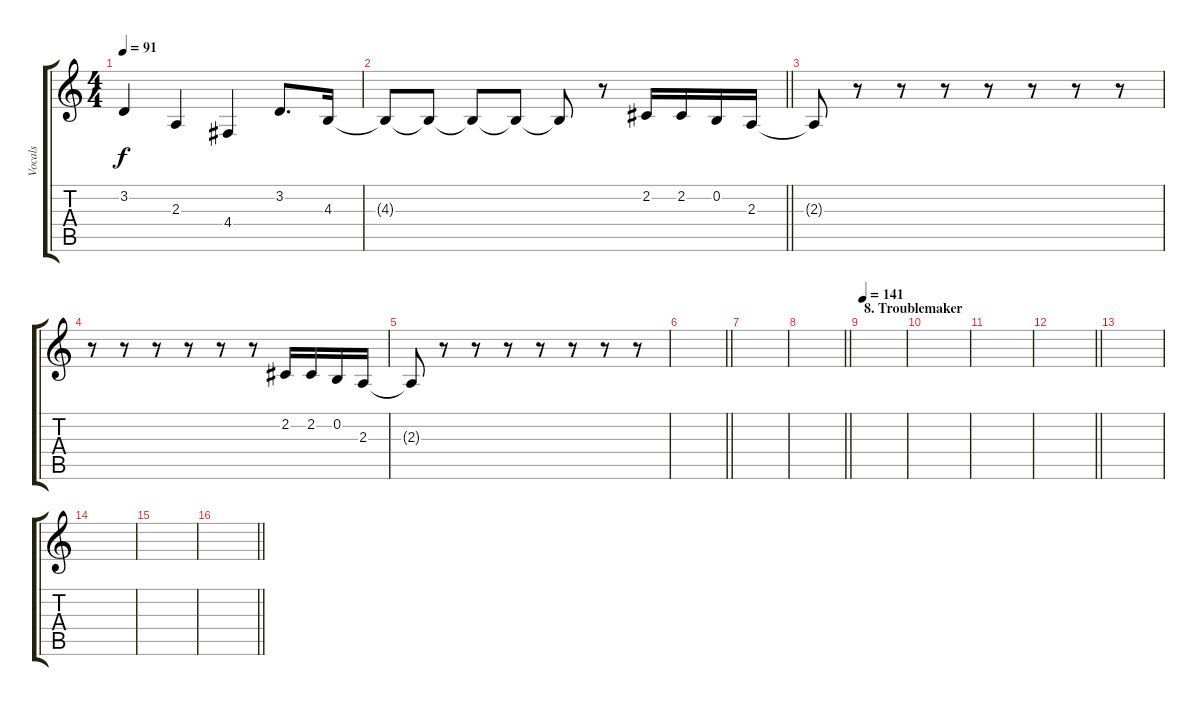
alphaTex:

\track ("Vocals" "Vocals") {instrument clarinet}
\staff {score tabs}
\tuning (E4 B3 G3 D3 A2 E2) {hide}
\ts (4 4)
\tempo 91
\clef g2
\ks c
3.2.4{dy f} 2.3.4 4.4.4 3.2.8{d} 4.3.16 |
\barLineRight lightlight
4.3{t}.8 4.3{t}.8 4.3{t}.8 4.3{t}.8 4.3{t}.8 r.8 2.2.16 2.2.16 0.2.16 2.3.16 |
2.3{t}.8 r.8 r.8 r.8 r.8 r.8 r.8 r.8 |
r.8 r.8 r.8 r.8 r.8 r.8 2.2.16 2.2.16 0.2.16 2.3.16 |
2.3{t}.8 r.8 r.8 r.8 r.8 r.8 r.8 r.8 |
\barLineRight lightlight
|
|
\barLineRight lightlight
|
\section ("" "8. Troublemaker")
\tempo 141
|
|
|
\barLineRight lightlight
|
|
|
|
\barLineRight lightlight
